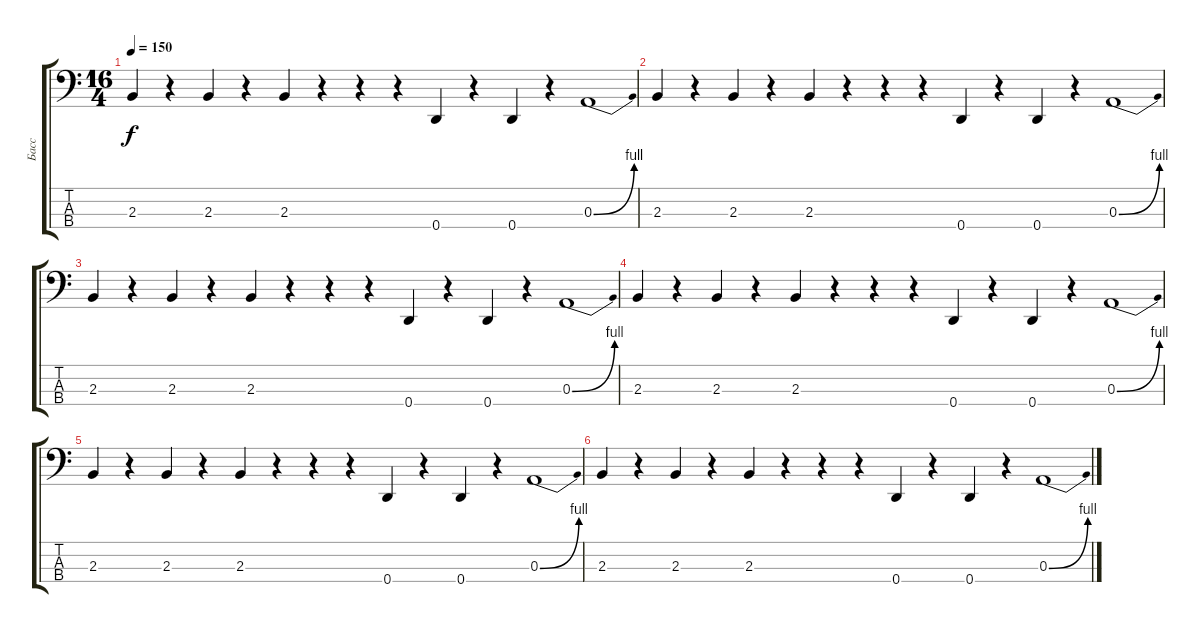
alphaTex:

\track ("Басс" "Басс") {instrument electricbasspick}
\staff {score tabs}
\tuning (G2 D2 A1 D1) {hide}
\ts (16 4)
\tempo 150
\clef f4
\ks c
2.3.4{dy f} r.4 2.3.4 r.4 2.3.4 r.4 r.4 r.4 0.4.4 r.4 0.4.4 r.4 0.3{be (bend 0 0 60 4)}.1 |
2.3.4 r.4 2.3.4 r.4 2.3.4 r.4 r.4 r.4 0.4.4 r.4 0.4.4 r.4 0.3{be (bend 0 0 60 4)}.1 |
2.3.4 r.4 2.3.4 r.4 2.3.4 r.4 r.4 r.4 0.4.4 r.4 0.4.4 r.4 0.3{be (bend 0 0 60 4)}.1 |
2.3.4 r.4 2.3.4 r.4 2.3.4 r.4 r.4 r.4 0.4.4 r.4 0.4.4 r.4 0.3{be (bend 0 0 60 4)}.1 |
2.3.4 r.4 2.3.4 r.4 2.3.4 r.4 r.4 r.4 0.4.4 r.4 0.4.4 r.4 0.3{be (bend 0 0 60 4)}.1 |
2.3.4 r.4 2.3.4 r.4 2.3.4 r.4 r.4 r.4 0.4.4 r.4 0.4.4 r.4 0.3{be (bend 0 0 60 4)}.1
